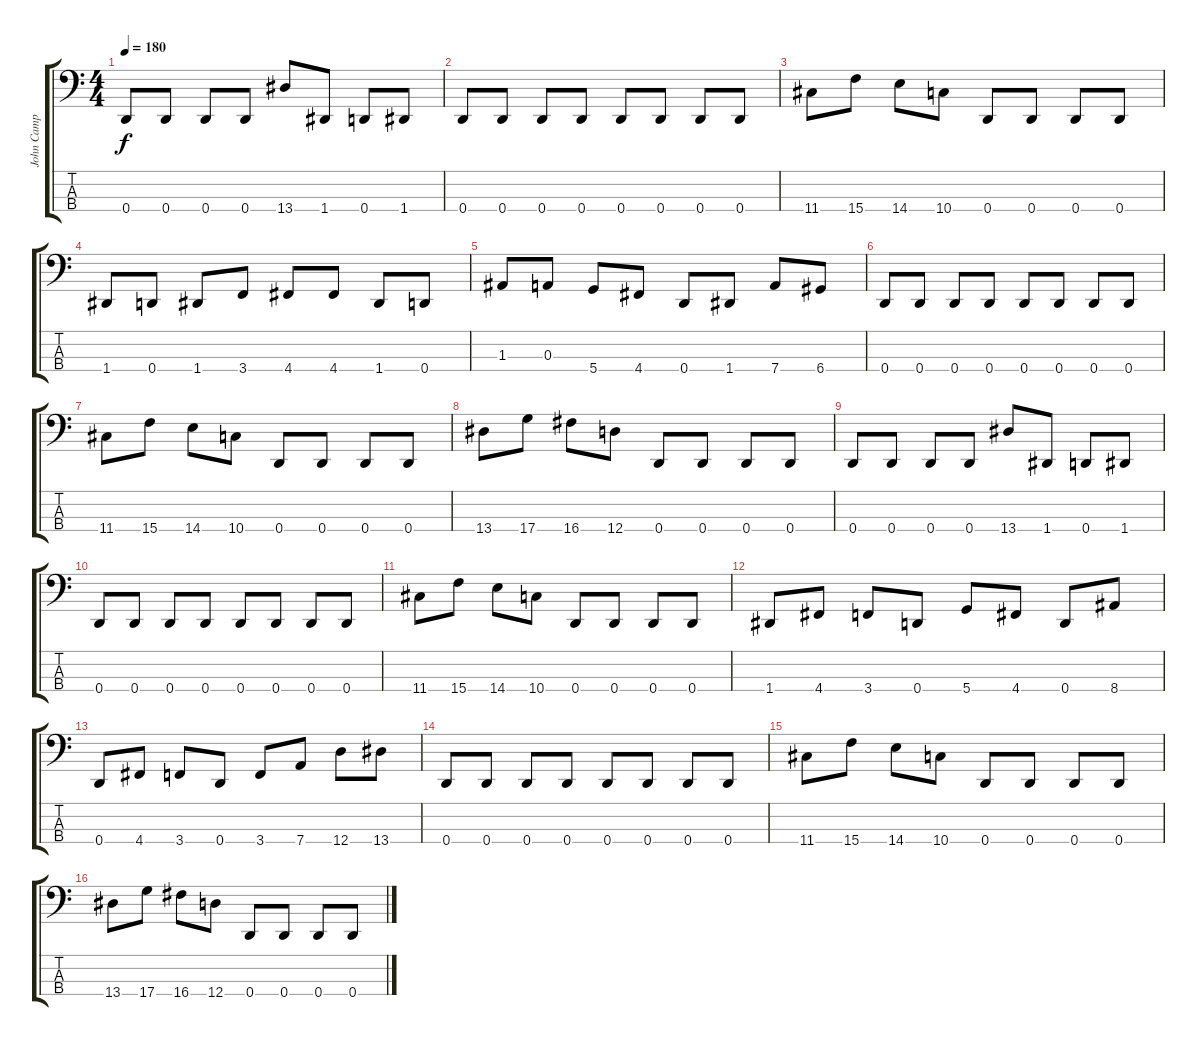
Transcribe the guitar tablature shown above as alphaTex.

\track ("John Camp Bell" "John Camp ") {instrument electricbasspick}
\staff {score tabs}
\tuning (G2 D2 A1 D1) {hide}
\ts (4 4)
\tempo 180
\clef f4
\ks c
0.4.8{dy f} 0.4.8 0.4.8 0.4.8 13.4.8 1.4.8 0.4.8 1.4.8 |
0.4.8 0.4.8 0.4.8 0.4.8 0.4.8 0.4.8 0.4.8 0.4.8 |
11.4.8 15.4.8 14.4.8 10.4.8 0.4.8 0.4.8 0.4.8 0.4.8 |
1.4.8 0.4.8 1.4.8 3.4.8 4.4.8 4.4.8 1.4.8 0.4.8 |
1.3.8 0.3.8 5.4.8 4.4.8 0.4.8 1.4.8 7.4.8 6.4.8 |
0.4.8 0.4.8 0.4.8 0.4.8 0.4.8 0.4.8 0.4.8 0.4.8 |
11.4.8 15.4.8 14.4.8 10.4.8 0.4.8 0.4.8 0.4.8 0.4.8 |
13.4.8 17.4.8 16.4.8 12.4.8 0.4.8 0.4.8 0.4.8 0.4.8 |
0.4.8 0.4.8 0.4.8 0.4.8 13.4.8 1.4.8 0.4.8 1.4.8 |
0.4.8 0.4.8 0.4.8 0.4.8 0.4.8 0.4.8 0.4.8 0.4.8 |
11.4.8 15.4.8 14.4.8 10.4.8 0.4.8 0.4.8 0.4.8 0.4.8 |
1.4.8 4.4.8 3.4.8 0.4.8 5.4.8 4.4.8 0.4.8 8.4.8 |
0.4.8 4.4.8 3.4.8 0.4.8 3.4.8 7.4.8 12.4.8 13.4.8 |
0.4.8 0.4.8 0.4.8 0.4.8 0.4.8 0.4.8 0.4.8 0.4.8 |
11.4.8 15.4.8 14.4.8 10.4.8 0.4.8 0.4.8 0.4.8 0.4.8 |
13.4.8 17.4.8 16.4.8 12.4.8 0.4.8 0.4.8 0.4.8 0.4.8
